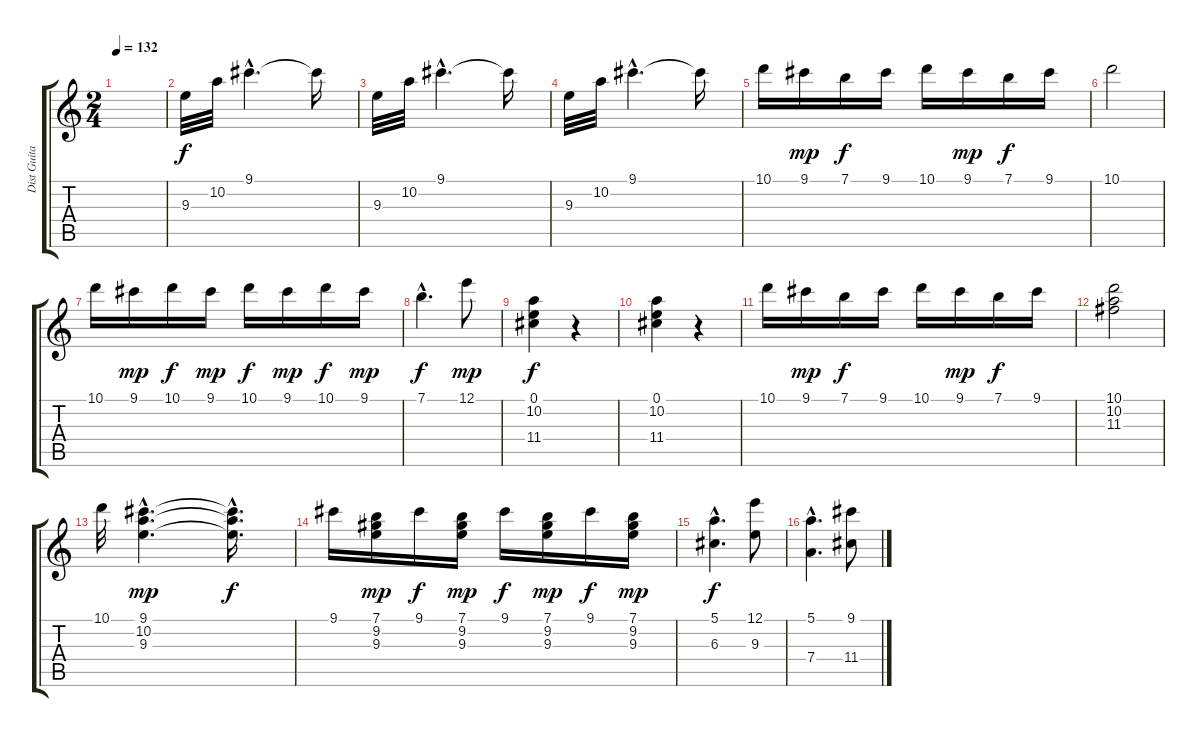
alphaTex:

\track ("Dist Guitar" "Dist Guita") {instrument overdrivenguitar}
\staff {score tabs}
\tuning (E4 B3 G3 D3 A2 E2) {hide}
\ts (2 4)
\tempo 132
\clef g2
\ks c
|
9.3.32 10.2.32 9.1{hac}.4{d} 9.1{t}.16 |
9.3.32 10.2.32 9.1{hac}.4{d} 9.1{t}.16 |
9.3.32 10.2.32 9.1{hac}.4{d} 9.1{t}.16 |
10.1.16 9.1.16{dy mp} 7.1.16{dy f} 9.1.16 10.1.16 9.1.16{dy mp} 7.1.16{dy f} 9.1.16 |
10.1.2 |
10.1.16 9.1.16{dy mp} 10.1.16{dy f} 9.1.16{dy mp} 10.1.16{dy f} 9.1.16{dy mp} 10.1.16{dy f} 9.1.16{dy mp} |
7.1{hac}.4{d dy f} 12.1.8{dy mp} |
(0.1 10.2 11.4).4{dy f} r.4 |
(0.1 10.2 11.4).4 r.4 |
10.1.16 9.1.16{dy mp} 7.1.16{dy f} 9.1.16 10.1.16 9.1.16{dy mp} 7.1.16{dy f} 9.1.16 |
(10.1 10.2 11.3).2 |
10.1.32 (9.1{hac} 10.2{hac} 9.3{hac}).4{d dy mp} (9.1{hac t} 10.2{hac t} 9.3{hac t}).16{d dy f} |
9.1.16 (7.1 9.2 9.3).16{dy mp} 9.1.16{dy f} (7.1 9.2 9.3).16{dy mp} 9.1.16{dy f} (7.1 9.2 9.3).16{dy mp} 9.1.16{dy f} (7.1 9.2 9.3).16{dy mp} |
(5.1{hac} 6.3{hac}).4{d dy f} (12.1 9.3).8 |
(5.1{hac} 7.4{hac}).4{d} (9.1 11.4).8
